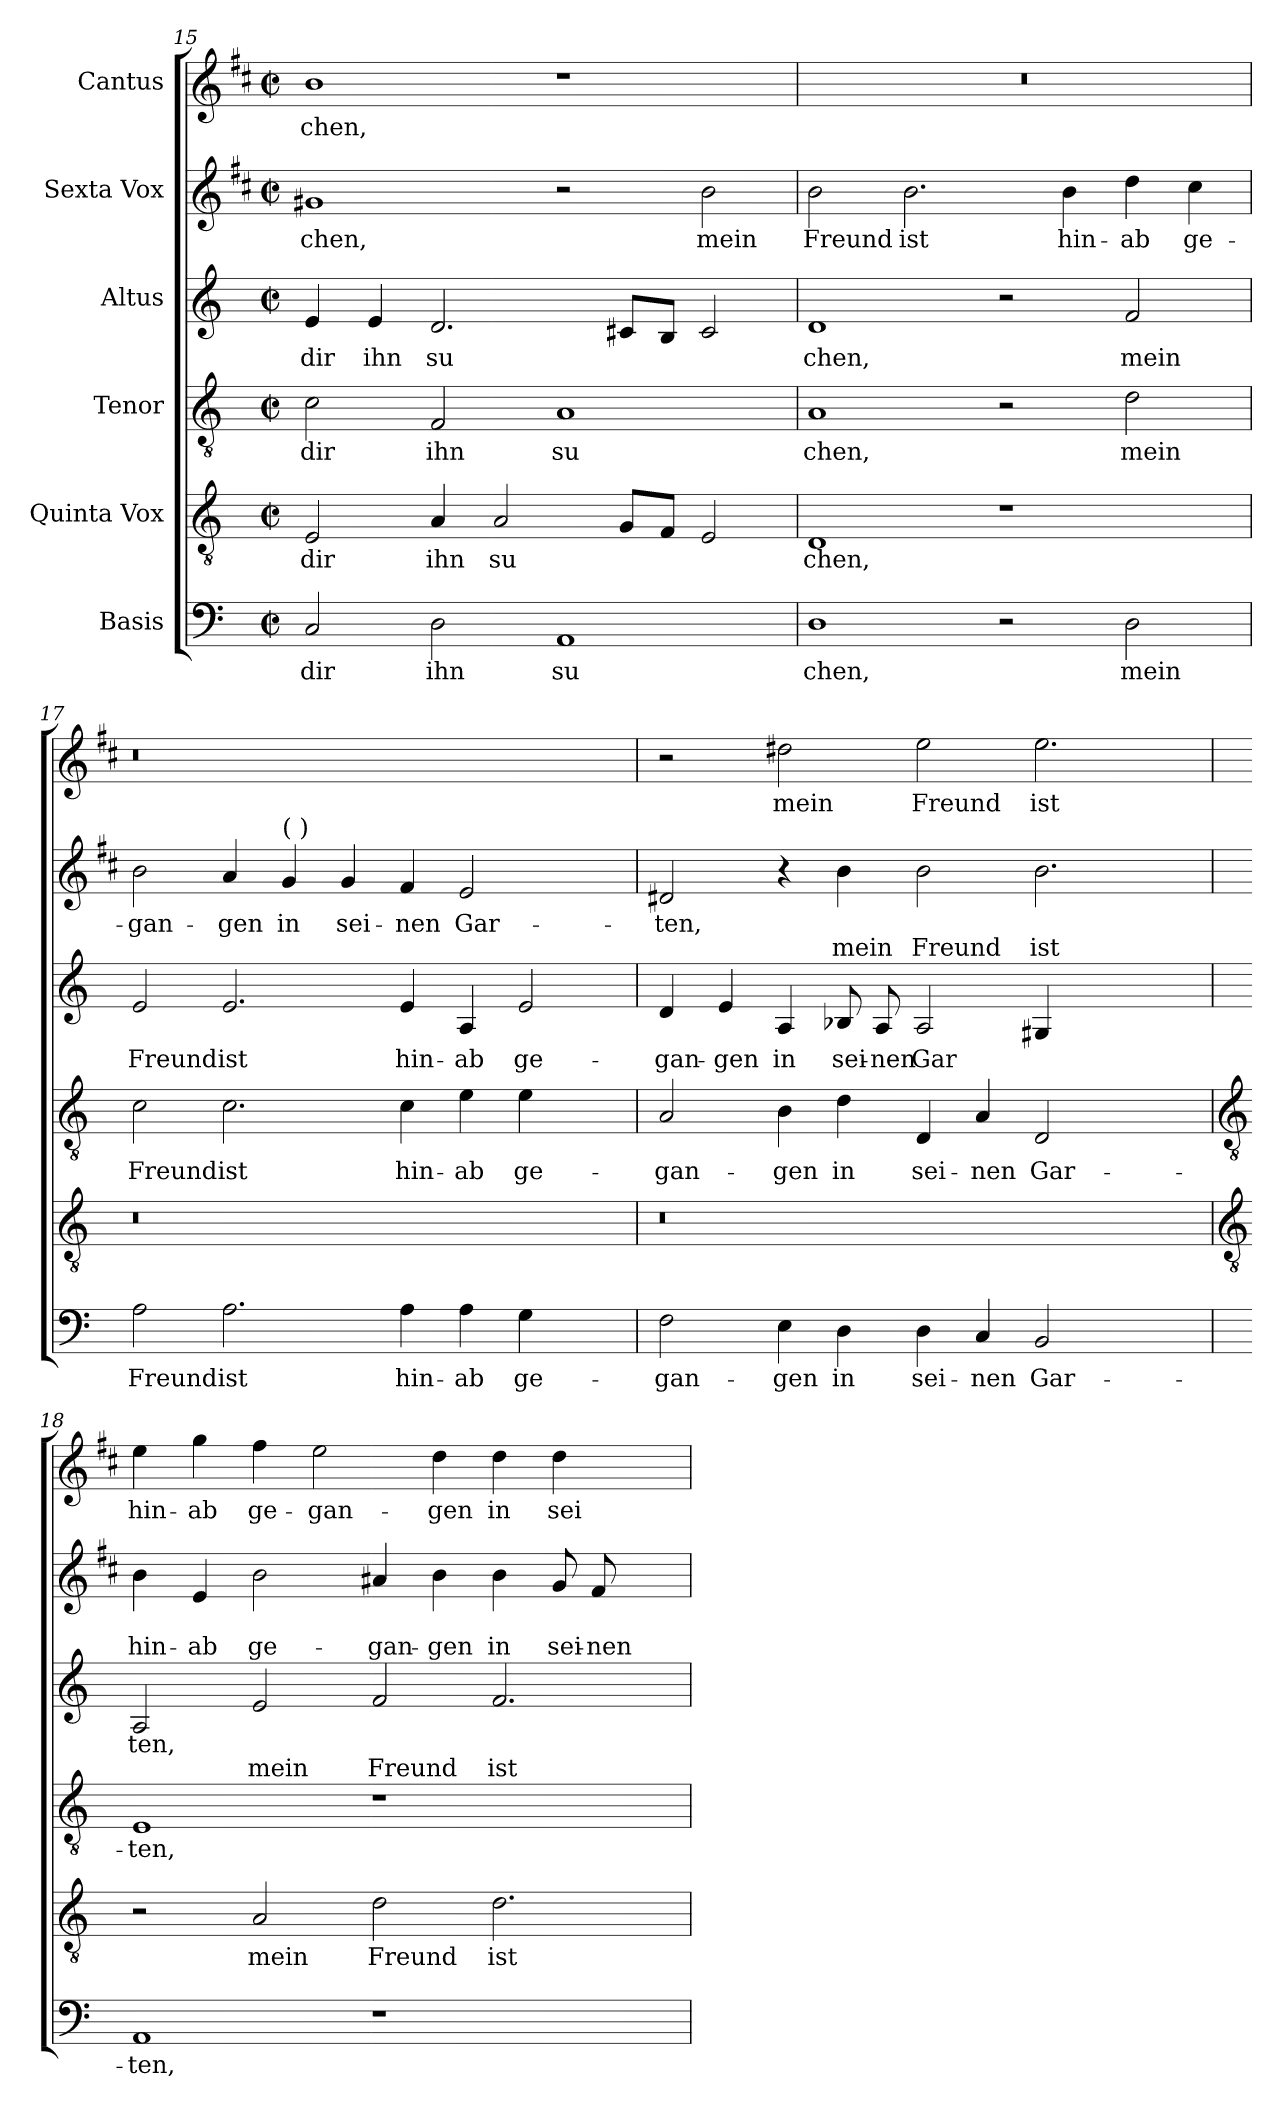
**kern	**text	**kern	**text	**kern	**text	**kern	**text	**text	**kern	**text	**text	**kern	**text
*part6	*part6	*part5	*part5	*part4	*part4	*part3	*part3	*part3	*part2	*part2	*part2	*part1	*part1
*staff6	*staff6	*staff5	*staff5	*staff4	*staff4	*staff3	*staff3	*staff3	*staff2	*staff2	*staff2	*staff1	*staff1
*I"Basis	*	*I"Quinta Vox	*	*I"Tenor	*	*I"Altus	*	*	*I"Sexta Vox	*	*	*I"Cantus	*
!!LO:LB:g=z
*clefF4	*	*clefGv2	*	*clefGv2	*	*clefG2	*	*	*clefG2	*	*	*clefG2	*
*	*	*	*	*	*	*	*	*	*ITrd1c2	*	*	*ITrd1c2	*
*k[]	*	*k[]	*	*k[]	*	*k[]	*	*	*k[]	*	*	*k[]	*
*C:	*	*C:	*	*C:	*	*C:	*	*	*C:	*	*	*C:	*
*M4/2	*	*M4/2	*	*M4/2	*	*M4/2	*	*	*M4/2	*	*	*M4/2	*
*met(c|)	*	*met(c|)	*	*met(c|)	*	*met(c|)	*	*	*met(c|)	*	*	*met(c|)	*
=15	=15	=15	=15	=15	=15	=15	=15	=15	=15	=15	=15	=15	=15
!	!LO:LY:b	!	!LO:LY:b	!	!LO:LY:b	!	!LO:LY:b	!	!	!LO:LY:b	!	!	!LO:LY:b
2C	dir	2E	dir	2c	dir	4e	dir	.	1f#X	chen,	.	1a	chen,
!	!	!	!	!	!	!	!LO:LY:b	!	!	!	!	!	!
.	.	.	.	.	.	4e	ihn	.	.	.	.	.	.
!	!LO:LY:b	!	!LO:LY:b	!	!LO:LY:b	!	!LO:LY:b	!	!	!	!	!	!
2D	ihn	4A	ihn	2F	ihn	2.d	su	.	.	.	.	.	.
!	!	!	!LO:LY:b	!	!	!	!	!	!	!	!	!	!
.	.	2A	su	.	.	.	.	.	.	.	.	.	.
!	!LO:LY:b	!	!	!	!LO:LY:b	!	!	!	!	!	!	!	!
1AA	su	.	.	1A	su	.	.	.	2r	.	.	1r	.
.	.	8GL	.	.	.	8c#XL	.	.	.	.	.	.	.
.	.	8FJ	.	.	.	8BJ	.	.	.	.	.	.	.
!	!	!	!	!	!	!	!	!	!	!LO:LY:b	!	!	!
.	.	2E	.	.	.	2c#	.	.	2a	mein	.	.	.
=16	=16	=16	=16	=16	=16	=16	=16	=16	=16	=16	=16	=16	=16
!	!LO:LY:b	!	!LO:LY:b	!	!LO:LY:b	!	!LO:LY:b	!	!	!LO:LY:b	!	!	!
1D	chen,	1D	chen,	1A	chen,	1d	chen,	.	2a	Freund	.	0r	.
!	!	!	!	!	!	!	!	!	!	!LO:LY:b	!	!	!
.	.	.	.	.	.	.	.	.	2.a	ist	.	.	.
2r	.	1r	.	2r	.	2r	.	.	.	.	.	.	.
!	!	!	!	!	!	!	!	!	!	!LO:LY:b	!	!	!
.	.	.	.	.	.	.	.	.	4a	hin-	.	.	.
!	!LO:LY:b	!	!	!	!LO:LY:b	!	!LO:LY:b	!	!	!LO:LY:b	!	!	!
2D	mein	.	.	2d	mein	2f	mein	.	4cc	-ab	.	.	.
!	!	!	!	!	!	!	!	!	!	!LO:LY:b	!	!	!
.	.	.	.	.	.	.	.	.	4b	ge-	.	.	.
=17	=17	=17	=17	=17	=17	=17	=17	=17	=17	=17	=17	=17	=17
!	!LO:LY:b	!	!	!	!LO:LY:b	!	!LO:LY:b	!	!	!LO:LY:b	!	!	!
2A	Freund	0r	.	2c	Freund	2e	Freund	.	2a	-gan-	.	0r	.
!	!LO:LY:b	!	!	!	!LO:LY:b	!	!LO:LY:b	!	!	!LO:LY:b	!	!	!
2.A	ist	.	.	2.c	ist	2.e	ist	.	4g	-gen	.	.	.
!	!	!	!	!	!	!	!	!	!LO:TX:a:t=(  )	!	!	!	!
!	!	!	!	!	!	!	!	!	!	!LO:LY:b	!	!	!
.	.	.	.	.	.	.	.	.	4f	in	.	.	.
!	!	!	!	!	!	!	!	!	!	!LO:LY:b	!	!	!
.	.	.	.	.	.	.	.	.	4f	sei-	.	.	.
!	!LO:LY:b	!	!	!	!LO:LY:b	!	!LO:LY:b	!	!	!LO:LY:b	!	!	!
4A	hin-	.	.	4c	hin-	4e	hin-	.	4e	-nen	.	.	.
!	!LO:LY:b	!	!	!	!LO:LY:b	!	!LO:LY:b	!	!	!LO:LY:b	!	!	!
4A	-ab	.	.	4e	-ab	4A	-ab	.	2d	Gar-	.	.	.
!	!LO:LY:b	!	!	!	!LO:LY:b	!	!LO:LY:b	!	!	!	!	!	!
4G	ge-	.	.	4e	ge-	2e	ge-	.	.	.	.	.	.
4ryy	.	4ryy	.	4ryy	.	.	.	.	4ryy	.	.	4ryy	.
!!LO:LB:g=z
=18	=18	=18	=18	=18	=18	=18	=18	=18	=18	=18	=18	=18	=18
!	!LO:LY:b	!	!	!	!LO:LY:b	!	!LO:LY:b	!	!	!LO:LY:b	!	!	!
*	*	*	*	*	*	*	*	*	*	*	*	*^	*
2F	-gan-	0r	.	2A	-gan-	4d	-gan-	.	2c#X	-ten,	.	2r	2ryy	.
!	!	!	!	!	!	!	!LO:LY:b	!	!	!	!	!	!	!
.	.	.	.	.	.	4e	-gen	.	.	.	.	.	.	.
!	!LO:LY:b	!	!	!	!LO:LY:b	!	!LO:LY:b	!	!	!	!	!	!	!LO:LY:b
4E	-gen	.	.	4B	-gen	4A	in	.	4r	.	.	2cc#X	2ryy	mein
!	!LO:LY:b	!	!	!	!LO:LY:b	!	!LO:LY:b	!	!	!	!LO:LY:b	!	!	!
4D	in	.	.	4d	in	8B-X	sei-	.	4a	.	mein	.	.	.
!	!	!	!	!	!	!	!LO:LY:b	!	!	!	!	!	!	!
.	.	.	.	.	.	8A	-nen	.	.	.	.	.	.	.
!	!LO:LY:b	!	!	!	!LO:LY:b	!	!LO:LY:b	!	!	!	!LO:LY:b	!	!	!LO:LY:b
4D	sei-	.	.	4D	sei-	2A	Gar	.	2a	.	Freund	2dd	2ryy	Freund
!	!LO:LY:b	!	!	!	!LO:LY:b	!	!	!	!	!	!	!	!	!
4C	-nen	.	.	4A	-nen	.	.	.	.	.	.	.	.	.
!	!LO:LY:b	!	!	!	!LO:LY:b	!	!	!	!	!	!LO:LY:b	!	!	!LO:LY:b
2BB	Gar-	.	.	2D	Gar-	4G#X	.	.	2.a	.	ist	2.dd	4ryy	ist
.	.	.	.	.	.	2ryy	.	.	.	.	.	.	4ryy	.
4ryy	.	4ryy	.	4ryy	.	.	.	.	.	.	.	.	4ryy	.
!!LO:LB:g=z	!!
=18	=18	=18	=18	=18	=18	=18	=18	=18	=18	=18	=18	=18	=18	=18
*	*	*clefGv2	*	*clefGv2	*	*	*	*	*	*	*	*	*	*
!	!LO:LY:b	!	!	!	!LO:LY:b	!	!LO:LY:b	!	!	!	!LO:LY:b	!	!	!LO:LY:b
1AA	-ten,	2r	.	1E	-ten,	2A	ten,	.	4a	.	hin-	4dd	4ryy	hin-
!	!	!	!	!	!	!	!	!	!	!	!LO:LY:b	!	!	!LO:LY:b
.	.	.	.	.	.	.	.	.	4d	.	-ab	4ff	0ryy	-ab
!	!	!	!LO:LY:b	!	!	!	!	!LO:LY:b	!	!	!LO:LY:b	!	!	!LO:LY:b
.	.	2A	mein	.	.	2e	.	mein	2a	.	ge-	4ee	.	ge-
!	!	!	!	!	!	!	!	!	!	!	!	!	!	!LO:LY:b
.	.	.	.	.	.	.	.	.	.	.	.	2dd	.	-gan-
!	!	!	!LO:LY:b	!	!	!	!	!LO:LY:b	!	!	!LO:LY:b	!	!	!
1r	.	2d	Freund	1r	.	2f	.	Freund	4g#X	.	-gan-	.	.	.
!	!	!	!	!	!	!	!	!	!	!	!LO:LY:b	!	!	!LO:LY:b
.	.	.	.	.	.	.	.	.	4a	.	-gen	4cc	.	-gen
!	!	!	!LO:LY:b	!	!	!	!	!LO:LY:b	!	!	!LO:LY:b	!	!	!LO:LY:b
.	.	2.d	ist	.	.	2.f	.	ist	4a	.	in	4cc	.	in
!	!	!	!	!	!	!	!	!	!	!	!LO:LY:b	!	!	!LO:LY:b
.	.	.	.	.	.	.	.	.	8f	.	sei-	4cc	.	sei-
!	!	!	!	!	!	!	!	!	!	!	!LO:LY:b	!	!	!
.	.	.	.	.	.	.	.	.	8e	.	-nen	.	.	.
4ryy	.	.	.	4ryy	.	.	.	.	4ryy	.	.	4ryy	.	.
*	*	*	*	*	*	*	*	*	*	*	*	*v	*v	*
=	=	=	=	=	=	=	=	=	=	=	=	=	=
*-	*-	*-	*-	*-	*-	*-	*-	*-	*-	*-	*-	*-	*-
